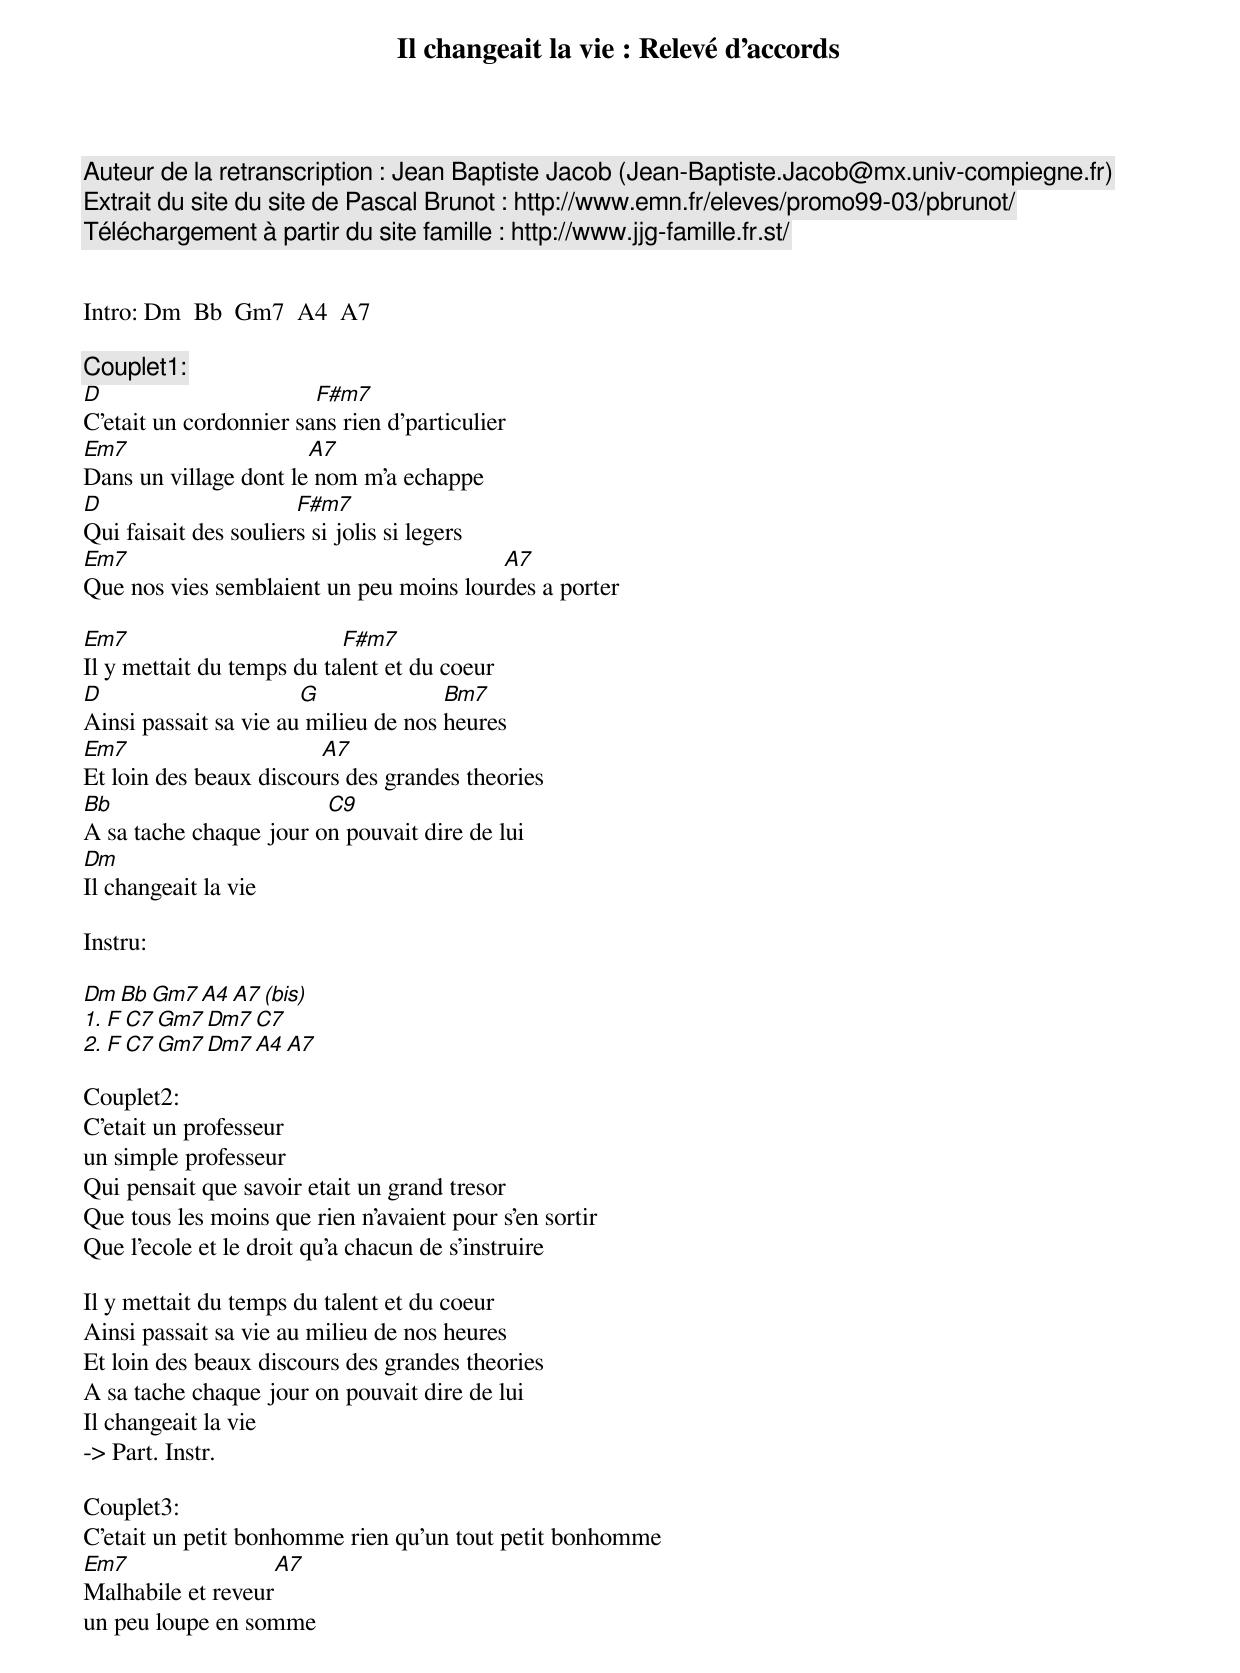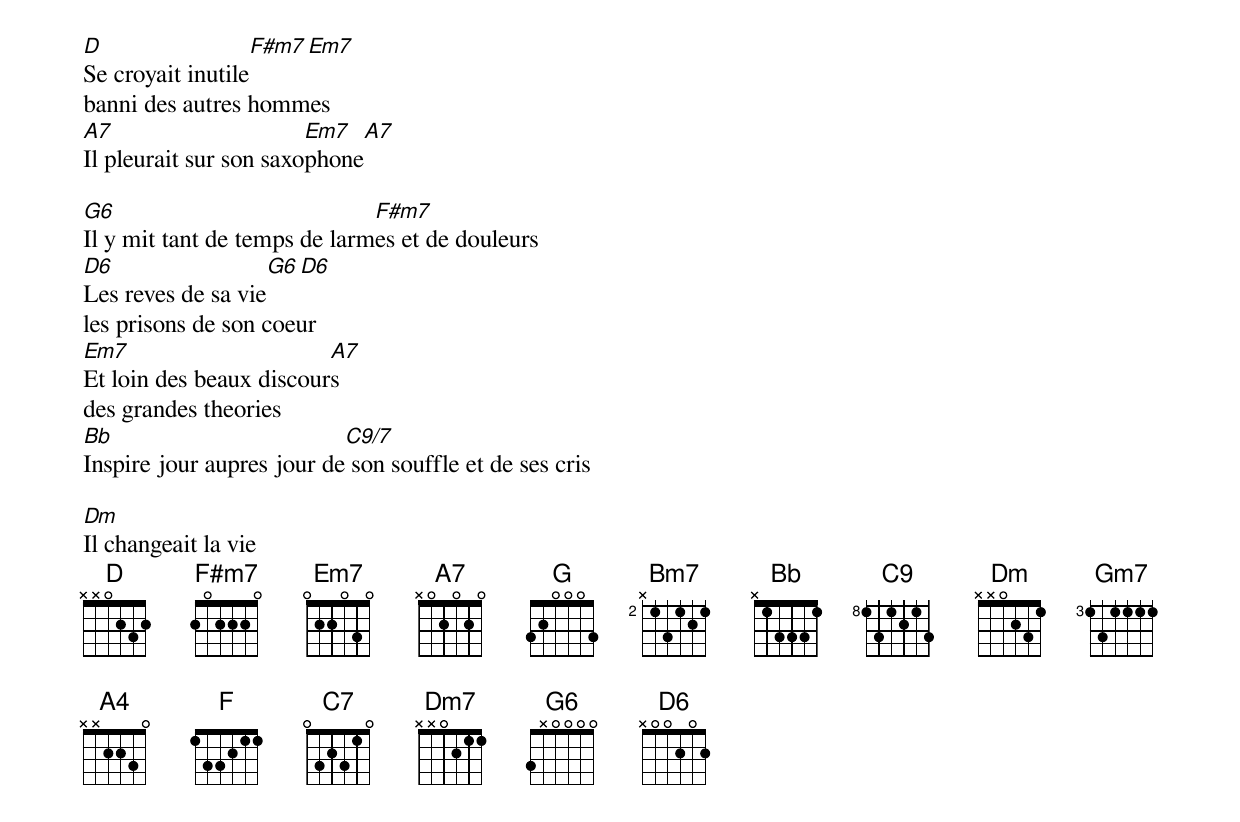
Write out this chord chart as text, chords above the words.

Il changeait la vie : Relevé d'accords

Auteur de la retranscription : Jean Baptiste Jacob (Jean-Baptiste.Jacob@mx.univ-compiegne.fr)
Extrait du site du site de Pascal Brunot : http://www.emn.fr/eleves/promo99-03/pbrunot/
Téléchargement à partir du site famille : http://www.jjg-famille.fr.st/


Intro: Dm  Bb  Gm7  A4  A7

Couplet1:
D                       F#m7
C'etait un cordonnier sans rien d'particulier
Em7                    A7
Dans un village dont le nom m'a echappe
D                      F#m7
Qui faisait des souliers si jolis si legers
Em7                                      A7
Que nos vies semblaient un peu moins lourdes a porter

Em7                        F#m7
Il y mettait du temps du talent et du coeur
D                      G              Bm7
Ainsi passait sa vie au milieu de nos heures
Em7                     A7
Et loin des beaux discours des grandes theories
Bb                      C9
A sa tache chaque jour on pouvait dire de lui
Dm
Il changeait la vie

Instru:

Dm  Bb  Gm7  A4  A7   (bis)
1.    F   C7  Gm7  Dm7  C7
2.    F   C7  Gm7  Dm7  A4  A7

Couplet2:
C'etait un professeur
un simple professeur
Qui pensait que savoir etait un grand tresor
Que tous les moins que rien n'avaient pour s'en sortir
Que l'ecole et le droit qu'a chacun de s'instruire

Il y mettait du temps du talent et du coeur
Ainsi passait sa vie au milieu de nos heures
Et loin des beaux discours des grandes theories
A sa tache chaque jour on pouvait dire de lui
Il changeait la vie
-> Part. Instr.

Couplet3:
C'etait un petit bonhomme rien qu'un tout petit bonhomme
Em7                      A7
Malhabile et reveur
un peu loupe en somme
D                  F#m7                 Em7
Se croyait inutile
banni des autres hommes
A7                      Em7      A7
Il pleurait sur son saxophone

G6                            F#m7
Il y mit tant de temps de larmes et de douleurs
D6                      G6          D6
Les reves de sa vie
les prisons de son coeur
Em7                      A7
Et loin des beaux discours
des grandes theories
Bb                         C9/7
Inspire jour aupres jour de son souffle et de ses cris

Dm
Il changeait la vie
